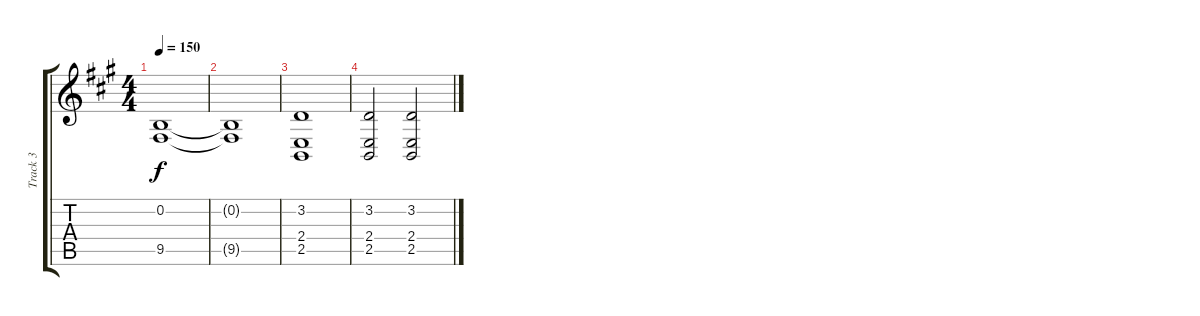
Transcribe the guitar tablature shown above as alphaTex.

\track ("Track 3" "Track 3") {instrument acousticgrandpiano}
\staff {score tabs}
\tuning (E4 B3 G3 D3 A2 E2) {hide}
\ts (4 4)
\tempo 150
\clef g2
\ks a
(0.2 9.5).1{dy f} |
(0.2{t} 9.5{t}).1 |
(3.2 2.4 2.5).1 |
(3.2 2.4 2.5).2 (3.2 2.4 2.5).2
